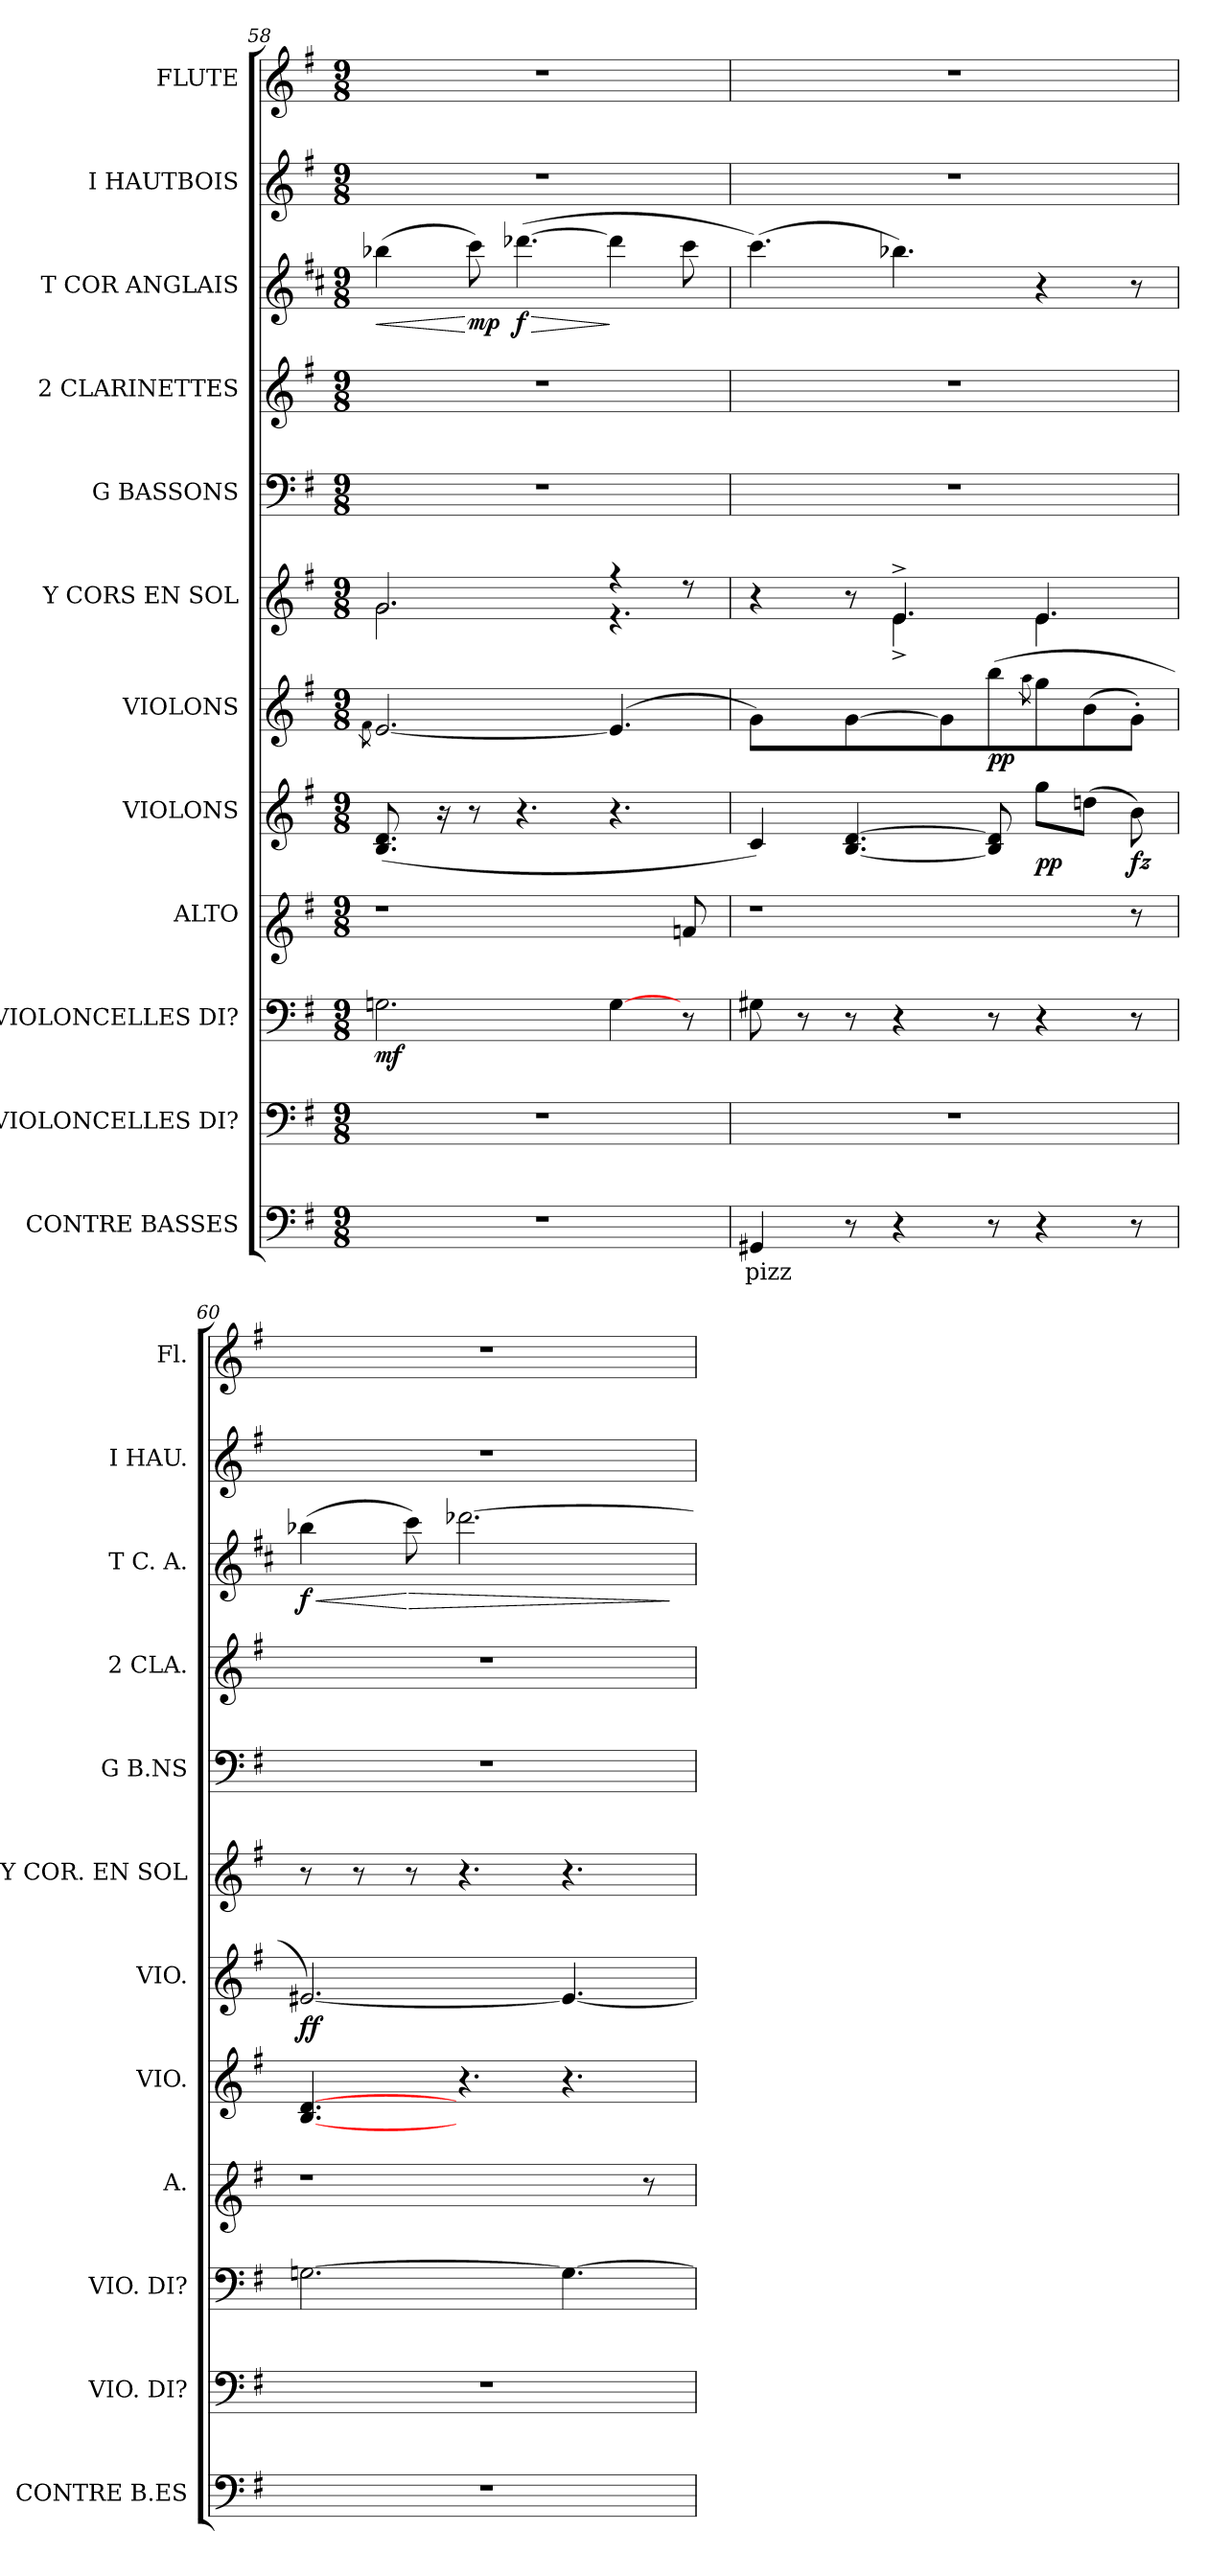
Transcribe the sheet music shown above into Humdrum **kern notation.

**kern	**text	**kern	**kern	**dynam	**kern	**kern	**dynam	**kern	**dynam	**kern	**kern	**kern	**kern	**dynam	**kern	**kern
*part12	*part12	*part11	*part10	*part10	*part9	*part8	*part8	*part7	*part7	*part6	*part5	*part4	*part3	*part3	*part2	*part1
*staff12	*staff12	*staff11	*staff10	*staff10	*staff9	*staff8	*staff8	*staff7	*staff7	*staff6	*staff5	*staff4	*staff3	*staff3	*staff2	*staff1
*I"CONTRE BASSES	*	*I"VIOLONCELLES DI?	*I"VIOLONCELLES DI?	*	*I"ALTO	*I"VIOLONS	*	*I"VIOLONS	*	*I"Y CORS EN SOL	*I"G BASSONS	*I"2 CLARINETTES	*I"T COR ANGLAIS	*	*I"I HAUTBOIS	*I"FLUTE
*I'CONTRE B.ES	*	*I'VIO. DI?	*I'VIO. DI?	*	*I'A.	*I'VIO.	*	*I'VIO.	*	*I'Y COR. EN SOL	*I'G B.NS	*I'2 CLA.	*I'T C. A.	*	*I'I HAU.	*I'Fl.
*clefF4	*	*clefF4	*clefF4	*	*clefG1	*clefG2	*	*clefG2	*	*clefG2	*clefF4	*clefG2	*clefG2	*	*clefG2	*clefG2
*	*	*	*	*	*	*	*	*	*	*	*	*	*ITrd4c7	*	*	*
*k[f#]	*	*k[f#]	*k[f#]	*	*k[f#]	*k[f#]	*	*k[f#]	*	*k[f#]	*k[f#]	*k[f#]	*k[f#]	*	*k[f#]	*k[f#]
*G:	*	*G:	*G:	*	*G:	*G:	*	*G:	*	*G:	*G:	*G:	*G:	*	*G:	*G:
*M9/8	*	*M9/8	*M9/8	*	*M9/8	*M9/8	*	*M9/8	*	*M9/8	*M9/8	*M9/8	*M9/8	*	*M9/8	*M9/8
=58	=58	=58	=58	=58	=58	=58	=58	=58	=58	=58	=58	=58	=58	=58	=58	=58
.	.	.	.	.	.	.	.	8qf#i\	.	.	.	.	.	.	.	.
!LO:N:vis=1	!	!LO:N:vis=1	!	!	!	!	!	!	!	!	!LO:N:vis=1	!LO:N:vis=1	!	!LO:HP:b	!LO:N:vis=1	!LO:N:vis=1
*	*	*	*	*	*	*	*	*	*	*^	*	*	*	*	*	*
8%9r	.	8%9r	2.Gni\	mf	1r	(8.Bi/ 8.di	.	[<2.ei/	.	2.gi/	2.gi\	8%9r	8%9r	(4ee-Xi\	<	8%9r	8%9r
.	.	.	.	.	.	16r	.	.	.	.	.	.	.	.	.	.	.
.	.	.	.	.	.	8r	.	.	.	.	.	.	.	8ff#i\)	[ mp	.	.
!	!	!	!	!	!	!	!	!	!	!	!	!	!	!	!LO:HP:b	!	!
.	.	.	.	.	.	4.r	.	.	.	.	.	.	.	([>4.gg-Xi\	> f	.	.
.	.	.	[>4Gi\	.	.	4.r	.	(4.ei/]	.	4r	4.r	.	.	4gg-i\]	]	.	.
.	.	.	8r	.	8ani/	.	.	.	.	8r	.	.	.	8ff#i\	.	.	.
=59	=59	=59	=59	=59	=59	=59	=59	=59	=59	=59	=59	=59	=59	=59	=59	=59	=59
!	!LO:LY:a:color=#000000	!LO:N:vis=1	!	!	!	!	!	!	!	!	!	!LO:N:vis=1	!LO:N:vis=1	!	!	!LO:N:vis=1	!LO:N:vis=1
4GG#Xi/	pizz	8%9r	8G#Xi\	.	1r	4ci/)	.	4gi/)	.	4r	4.ryy	8%9r	8%9r	(4.ff#i\)	.	8%9r	8%9r
.	.	.	8r	.	.	.	.	.	.	.	.	.	.	.	.	.	.
8r	.	.	8r	.	.	[<4.Bi/ [>4.di	.	[<4gi/	.	8r	.	.	.	.	.	.	.
4r	.	.	4r	.	.	.	.	.	.	4.e^i/	4.e^i\	.	.	4.ee-Xi\)	.	.	.
.	.	.	.	.	.	.	.	8gi/]	.	.	.	.	.	.	.	.	.
8r	.	.	8r	.	.	8Bi/] 8di]	.	(8bbi\	pp	.	.	.	.	.	.	.	.
.	.	.	.	.	.	.	.	8qaai\	.	.	.	.	.	.	.	.	.
4r	.	.	4r	.	.	8ggi\L	pp	8ggi\	.	4.ei/	4.ei\	.	.	4r	.	.	.
.	.	.	.	.	.	(8ddni\J	.	(8bi\	.	.	.	.	.	.	.	.	.
8r	.	.	8r	.	8r	8bi\)	fz	8g'i\J)	.	.	.	.	.	8r	.	.	.
*	*	*	*	*	*	*	*	*	*	*v	*v	*	*	*	*	*	*
=60	=60	=60	=60	=60	=60	=60	=60	=60	=60	=60	=60	=60	=60	=60	=60	=60
!LO:N:vis=1	!	!LO:N:vis=1	!	!	!	!	!	!	!	!	!LO:N:vis=1	!LO:N:vis=1	!	!LO:HP:b	!LO:N:vis=1	!LO:N:vis=1
8%9r	.	8%9r	[>2.Gni\	.	1r	[<4.Bi/ [>4.di	.	[<2.e#Xi/)	f f	8r	8%9r	8%9r	(4ee-Xi\	< f	8%9r	8%9r
.	.	.	.	.	.	.	.	.	.	8r	.	.	.	.	.	.
!	!	!	!	!	!	!	!	!	!	!	!	!	!	!LO:HP:n=1:b	!	!
.	.	.	.	.	.	.	.	.	.	8r	.	.	8ff#i\)	[ >	.	.
.	.	.	.	.	.	4.r	.	.	.	4.r	.	.	[>2.gg-Xi\	.	.	.
.	.	.	4.Gi\_>	.	.	4.r	.	4.e#i/_<	.	4.r	.	.	.	.	.	.
.	.	.	.	.	8r	.	.	.	.	.	.	.	.	.	.	.
.	.	.	.	.	.	.	.	.	.	.	.	.	.	]	.	.
=	=	=	=	=	=	=	=	=	=	=	=	=	=	=	=	=
*-	*-	*-	*-	*-	*-	*-	*-	*-	*-	*-	*-	*-	*-	*-	*-	*-
